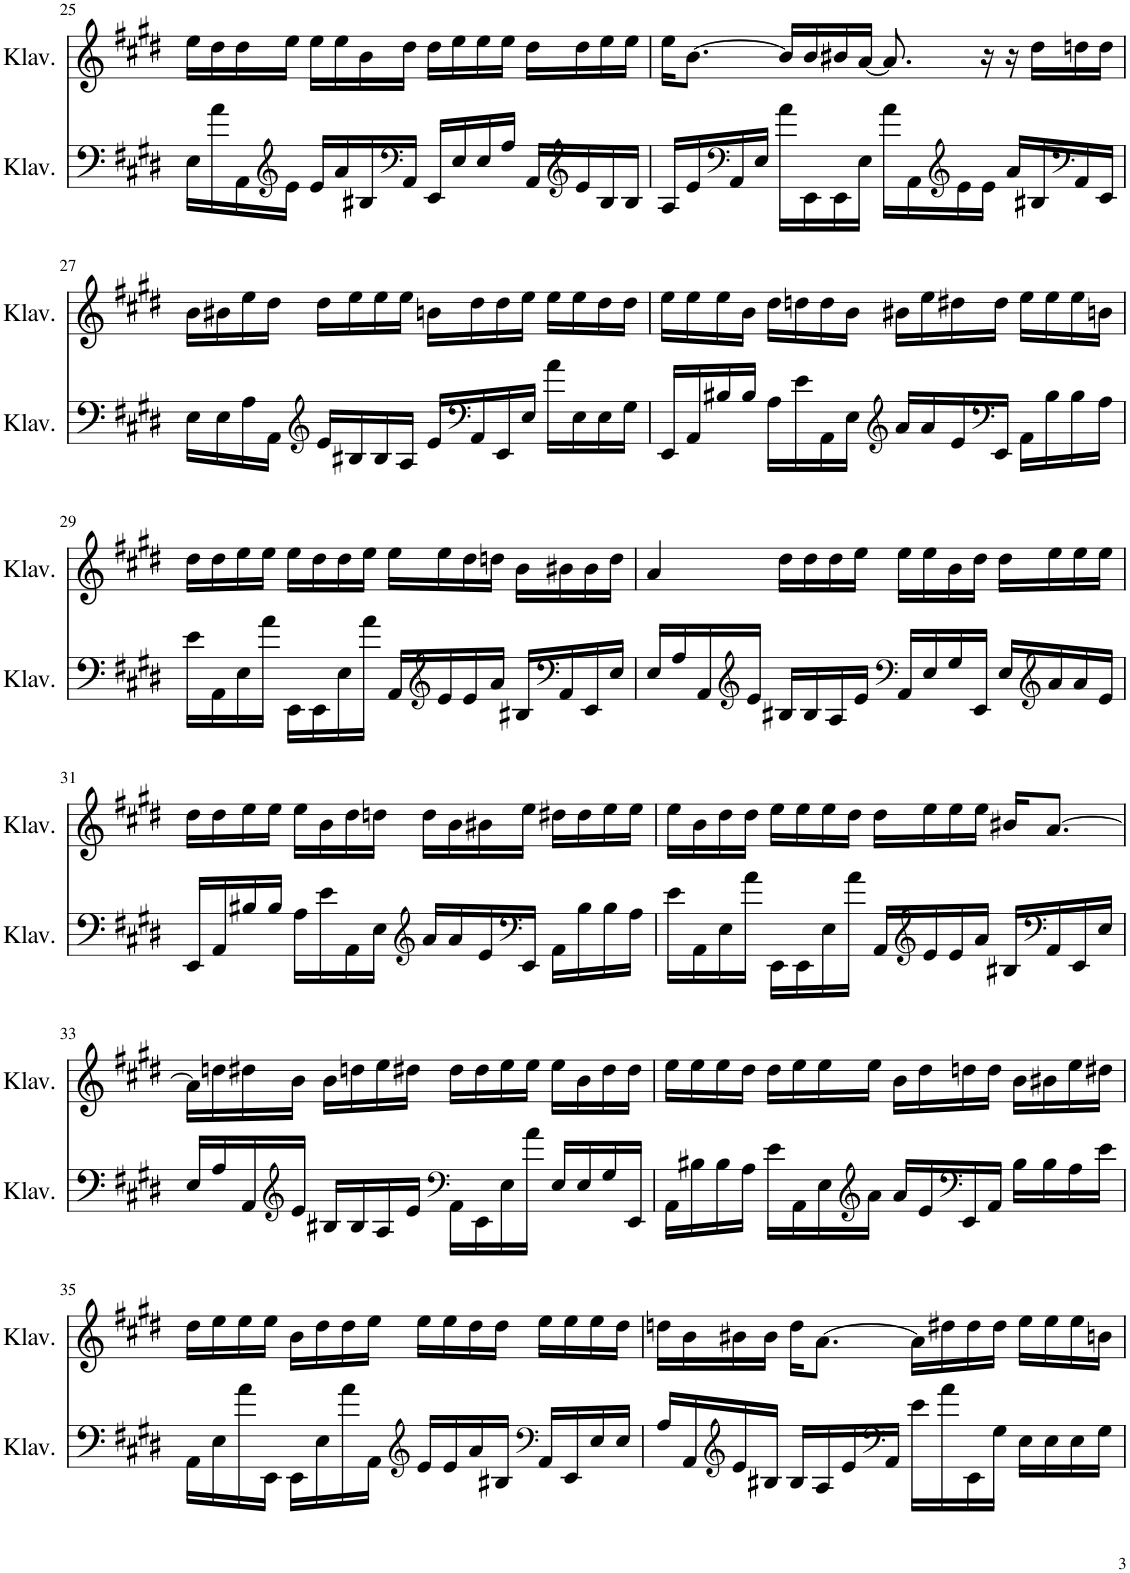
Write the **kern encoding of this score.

**kern	**kern
*part2	*part1
*staff2	*staff1
*I"Klavier	*I"Klavier
*I'Klav.	*I'Klav.
!!LO:PB:g=z
*clefF4	*clefG2
*k[f#c#g#d#]	*k[f#c#g#d#]
*M4/4	*M4/4
=25	=25
16E\LL	16ee\LL
16a\	16dd#\
16AA\	16dd#\
*clefG2	*
16e\JJ	16ee\JJ
16e/LL	16ee\LL
16a/	16ee\
16B#X/	16b\
*clefF4	*
16AA/JJ	16dd#\JJ
16EE/LL	16dd#\LL
16E/	16ee\
16E/	16ee\
16A/JJ	16ee\JJ
16AA/LL	16dd#\LL
*clefG2	*
16e/	16dd#\
16B#/	16ee\
16B#/JJ	16ee\JJ
=26	=26
16A/LL	16ee\KL
16e/	[8.b\J
*clefF4	*
16AA/	.
16E/JJ	.
16a\LL	16b/LL]
16EE\	16b/
16EE\	16b#X/
16E\JJ	[16a/JJ
16a\LL	8.a/]
16AA\	.
*clefG2	*
16e\	.
16e\JJ	16r
16a/LL	16r
16B#X/	16dd#\LL
*clefF4	*
16AA/	16ddn\
16EE/JJ	16dd\JJ
!!LO:LB:g=z
=27	=27
16E\LL	16b\LL
16E\	16b#X\
16A\	16ee\
16AA\JJ	16dd#\JJ
*clefG2	*
16e/LL	16dd#\LL
16B#X/	16ee\
16B#/	16ee\
16A/JJ	16ee\JJ
16e/LL	16bn\LL
*clefF4	*
16AA/	16dd#\
16EE/	16dd#\
16E/JJ	16ee\JJ
16a\LL	16ee\LL
16E\	16ee\
16E\	16dd#\
16G#\JJ	16dd#\JJ
=28	=28
16EE/LL	16ee\LL
16AA/	16ee\
16B#X/	16ee\
16B#/JJ	16b\JJ
16A\LL	16dd#\LL
16e\	16ddn\
16AA\	16dd\
16E\JJ	16b\JJ
*clefG2	*
16a/LL	16b#X\LL
16a/	16ee\
16e/	16dd#X\
*clefF4	*
16EE/JJ	16dd#\JJ
16AA\LL	16ee\LL
16B#\	16ee\
16B#\	16ee\
16A\JJ	16bn\JJ
!!LO:LB:g=z
=29	=29
16e\LL	16dd#\LL
16AA\	16dd#\
16E\	16ee\
16a\JJ	16ee\JJ
16EE\LL	16ee\LL
16EE\	16dd#\
16E\	16dd#\
16a\JJ	16ee\JJ
16AA/LL	16ee\LL
*clefG2	*
16e/	16ee\
16e/	16dd#\
16a/JJ	16ddn\JJ
16B#X/LL	16b\LL
*clefF4	*
16AA/	16b#X\
16EE/	16b#\
16E/JJ	16dd\JJ
=30	=30
16E/LL	4a/
16A/	.
16AA/	.
*clefG2	*
16e/JJ	.
16B#X/LL	16dd#\LL
16B#/	16dd#\
16A/	16dd#\
16e/JJ	16ee\JJ
*clefF4	*
16AA/LL	16ee\LL
16E/	16ee\
16G#/	16b\
16EE/JJ	16dd#\JJ
16E/LL	16dd#\LL
*clefG2	*
16a/	16ee\
16a/	16ee\
16e/JJ	16ee\JJ
!!LO:LB:g=z
=31	=31
16EE/LL	16dd#\LL
16AA/	16dd#\
16B#X/	16ee\
16B#/JJ	16ee\JJ
16A\LL	16ee\LL
16e\	16b\
16AA\	16dd#\
16E\JJ	16ddn\JJ
*clefG2	*
16a/LL	16dd\LL
16a/	16b\
16e/	16b#X\
*clefF4	*
16EE/JJ	16ee\JJ
16AA\LL	16dd#X\LL
16B#\	16dd#\
16B#\	16ee\
16A\JJ	16ee\JJ
=32	=32
16e\LL	16ee\LL
16AA\	16b\
16E\	16dd#\
16a\JJ	16dd#\JJ
16EE\LL	16ee\LL
16EE\	16ee\
16E\	16ee\
16a\JJ	16dd#\JJ
16AA/LL	16dd#\LL
*clefG2	*
16e/	16ee\
16e/	16ee\
16a/JJ	16ee\JJ
16B#X/LL	16b#X/KL
*clefF4	*
16AA/	[8.a/J
16EE/	.
16E/JJ	.
!!LO:LB:g=z
=33	=33
16E/LL	16a\LL]
16A/	16ddn\
16AA/	16dd#X\
*clefG2	*
16e/JJ	16b\JJ
16B#X/LL	16b\LL
16B#/	16ddn\
16A/	16ee\
16e/JJ	16dd#X\JJ
*clefF4	*
16AA\LL	16dd#\LL
16EE\	16dd#\
16E\	16ee\
16a\JJ	16ee\JJ
16E/LL	16ee\LL
16E/	16b\
16G#/	16dd#\
16EE/JJ	16dd#\JJ
=34	=34
16AA\LL	16ee\LL
16B#X\	16ee\
16B#\	16ee\
16A\JJ	16dd#\JJ
16e\LL	16dd#\LL
16AA\	16ee\
16E\	16ee\
*clefG2	*
16a\JJ	16ee\JJ
16a/LL	16b\LL
16e/	16dd#\
*clefF4	*
16EE/	16ddn\
16AA/JJ	16dd\JJ
16B#\LL	16b\LL
16B#\	16b#X\
16A\	16ee\
16e\JJ	16dd#X\JJ
!!LO:LB:g=z
=35	=35
16AA\LL	16dd#\LL
16E\	16ee\
16a\	16ee\
16EE\JJ	16ee\JJ
16EE\LL	16b\LL
16E\	16dd#\
16a\	16dd#\
16AA\JJ	16ee\JJ
*clefG2	*
16e/LL	16ee\LL
16e/	16ee\
16a/	16dd#\
16B#X/JJ	16dd#\JJ
*clefF4	*
16AA/LL	16ee\LL
16EE/	16ee\
16E/	16ee\
16E/JJ	16dd#\JJ
=36	=36
16A/LL	16ddn\LL
16AA/	16b\
*clefG2	*
16e/	16b#X\
16B#X/JJ	16b#\JJ
16B#/LL	16dd\KL
16A/	[8.a\J
16e/	.
*clefF4	*
16AA/JJ	.
16e\LL	16a\LL]
16a\	16dd#X\
16EE\	16dd#\
16G#\JJ	16dd#\JJ
16E\LL	16ee\LL
16E\	16ee\
16E\	16ee\
16G#\JJ	16bn\JJ
=	=
*-	*-
